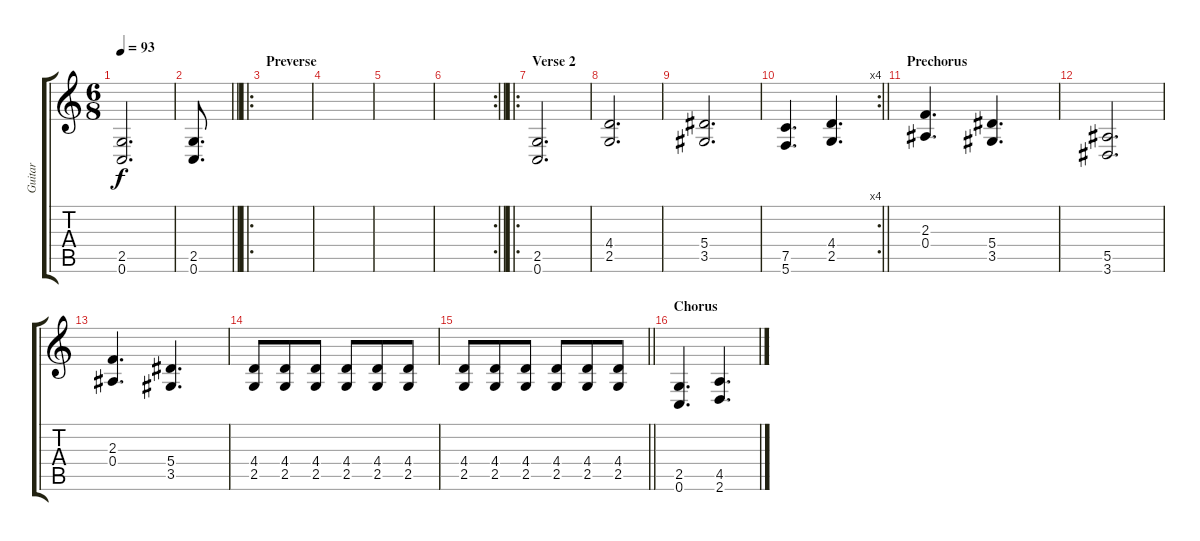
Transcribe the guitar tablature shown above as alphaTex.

\track ("Guitar" "Guitar") {instrument distortionguitar}
\staff {score tabs}
\tuning (C4 G3 Eb3 Bb2 F2 C2) {hide}
\ts (6 8)
\tempo 93
\clef g2
\ks c
(2.5 0.6).2{d dy f} |
\barLineRight lightlight
(2.5 0.6).8{d} |
\ro
\section ("" "Preverse")
|
|
|
\rc 2
\barLineRight lightlight
|
\ro
\section ("" "Verse 2")
(2.5 0.6).2{d} |
(4.4 2.5).2{d} |
(5.4 3.5).2{d} |
\rc 4
\barLineRight lightlight
(7.5 5.6).4{d} (4.4 2.5).4{d} |
\section ("" "Prechorus")
(2.3 0.4).4{d} (5.4 3.5).4{d} |
(5.5 3.6).2{d} |
(2.3 0.4).4{d} (5.4 3.5).4{d} |
(4.4 2.5).8 (4.4 2.5).8 (4.4 2.5).8 (4.4 2.5).8 (4.4 2.5).8 (4.4 2.5).8 |
\barLineRight lightlight
(4.4 2.5).8 (4.4 2.5).8 (4.4 2.5).8 (4.4 2.5).8 (4.4 2.5).8 (4.4 2.5).8 |
\section ("" "Chorus")
(2.5 0.6).4{d} (4.5 2.6).4{d}
